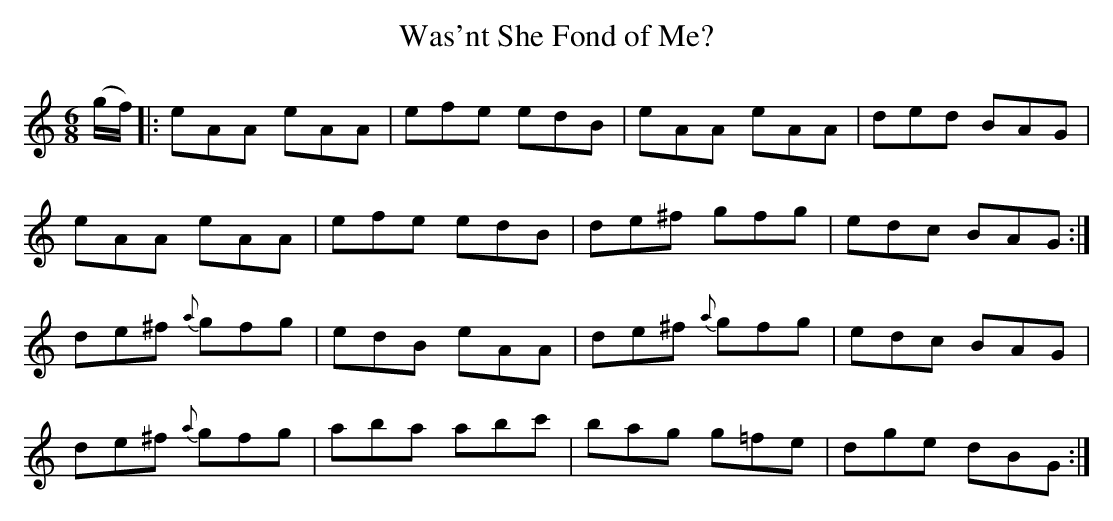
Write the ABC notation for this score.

X:1
T: Was'nt She Fond of Me?
M: 6/8
L: 1/8
K: Am
(g/f/)|:eAA eAA|efe edB|eAA eAA|ded BAG|
eAA eAA|efe edB|de^f gfg|edc BAG:|
de^f {a}gfg|edB eAA|de^f {a}gfg|edc BAG|
de^f {a}gfg|aba abc'|bag g=fe|dge dBG:|
